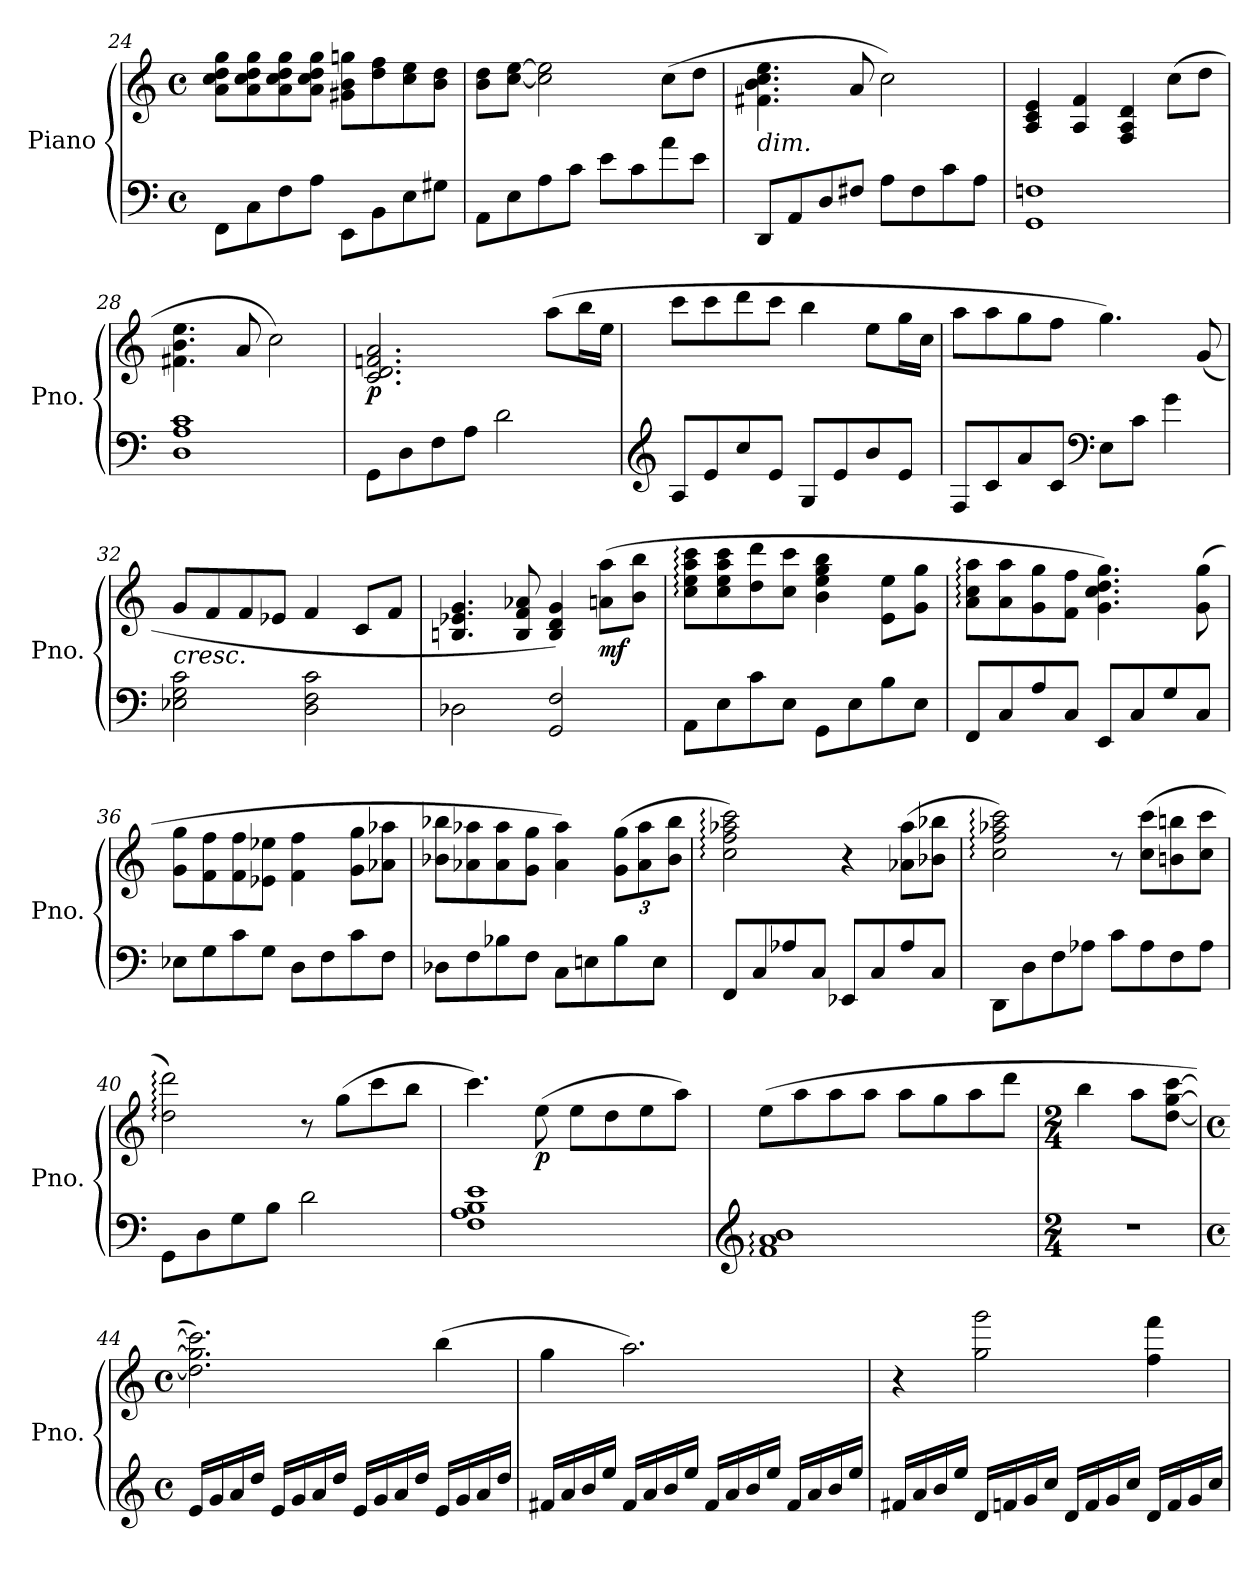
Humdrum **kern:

**kern	**kern	**dynam
*part1	*part1	*part1
*staff2	*staff1	*staff1/2
*I"Piano	*	*
*I'Pno.	*	*
*clefF4	*clefG2	*
*k[]	*k[]	*
*M4/4	*M4/4	*
*met(c)	*met(c)	*
=24	=24	=24
8FF\L	8a\ 8cc\ 8dd\ 8gg\L	.
8C\	8a\ 8cc\ 8dd\ 8gg\	.
8F\	8a\ 8cc\ 8dd\ 8gg\	.
8A\J	8a\ 8cc\ 8dd\ 8gg\J	.
8EE\L	8g#X\ 8b\ 8ggn\L	.
8BB\	8dd\ 8ff\	.
8E\	8cc\ 8ee\	.
8G#X\J	8b\ 8dd\J	.
!!LO:LB:g=z
=25	=25	=25
8AA\L	8b\ 8dd\L	.
8E\	[8cc\ [8ee\J	.
8A\	2cc\] 2ee\]	.
8c\J	.	.
8e\L	.	.
8c\	.	.
8a\	(>8cc\L	.
8e\J	8dd\J	.
=26	=26	=26
!	!LO:TX:b:i:t=dim.	!
8DD/L	4.f#X\ 4.b\ 4.cc\ 4.ee\	.
8AA/	.	.
8D/	.	.
8F#X/J	8a/	.
8A\L	2cc\)	.
8F#\	.	.
8c\	.	.
8A\J	.	.
=27	=27	=27
1GG 1Fn	4A/ 4c/ 4e/	.
.	4A/ 4f/	.
.	4F/ 4A/ 4d/	.
.	(>8cc\L	.
.	8dd\J	.
=28	=28	=28
1D 1A 1c	4.f#X\ 4.b\ 4.ee\	.
.	8a/	.
.	2cc\)	.
!!LO:LB:g=z
=29	=29	=29
!	!	!LO:DY:b
8GG\L	2.c/ 2.d/ 2.fn/ 2.a/	p
8D\	.	.
8F\	.	.
8A\J	.	.
2d\	.	.
.	(>8aa\L	.
.	16bb\L	.
.	16ee\JJ	.
=30	=30	=30
*clefG2	*	*
8A/L	8ccc\L	.
8e/	8ccc\	.
8cc/	8ddd\	.
8e/J	8ccc\J	.
8G/L	4bb\	.
8e/	.	.
8b/	8ee\L	.
8e/J	16gg\L	.
.	16cc\JJ	.
=31	=31	=31
8F/L	8aa\L	.
8c/	8aa\	.
8a/	8gg\	.
8c/J	8ff\J	.
*clefF4	*	*
8E\L	4.gg\)	.
8c\J	.	.
4g\	.	.
.	(>8g/	.
=32	=32	=32
!	!LO:TX:b:i:t=cresc.	!
2E-X\ 2G\ 2c\	8g/L	.
.	8f/	.
.	8f/	.
.	8e-X/J	.
2D\ 2F\ 2c\	4f/	.
.	8c/L	.
.	8f/J	.
!!LO:LB:g=z
=33	=33	=33
2D-X\	4.Bn/ 4.e-X/ 4.g/	.
.	8B/ 8f/ 8a-X/	.
2GG/ 2F/	4B/ 4d/ 4g/)	.
!	!	!LO:DY:b
.	(>8an\ 8aa\L	mf
.	8b\ 8bb\J	.
=34	=34	=34
8AA\L	8cc\: 8ee\: 8aa\: 8ccc\:L	.
8E\	8cc\ 8ee\ 8aa\ 8ccc\	.
8c\	8dd\ 8ddd\	.
8E\J	8cc\ 8ccc\J	.
8GG\L	4b\ 4ee\ 4gg\ 4bb\	.
8E\	.	.
8B\	8e\ 8ee\L	.
8E\J	8g\ 8gg\J	.
=35	=35	=35
8FF/L	8a\: 8cc\: 8aa\:L	.
8C/	8a\ 8aa\	.
8A/	8g\ 8gg\	.
8C/J	8f\ 8ff\J	.
8EE/L	4.g\ 4.cc\ 4.dd\ 4.gg\)	.
8C/	.	.
8G/	.	.
8C/J	(>8g\ 8gg\	.
=36	=36	=36
8E-X\L	8g\ 8gg\L	.
8G\	8f\ 8ff\	.
8c\	8f\ 8ff\	.
8G\J	8e-X\ 8ee-X\J	.
8D\L	4f\ 4ff\	.
8F\	.	.
8c\	8g\ 8gg\L	.
8F\J	8a-X\ 8aa-X\J	.
!!LO:LB:g=z
=37	=37	=37
8D-X\L	8b-X\ 8bb-X\L	.
8F\	8a-X\ 8aa-X\	.
8B-X\	8a-\ 8aa-\	.
8F\J	8g\ 8gg\J	.
8C\L	4a-\ 4aa-\)	.
8En\	.	.
*	*Xbrackettup	*
8B-\	(>12g\ 12gg\L	.
.	12a-\ 12aa-\	.
8E\J	.	.
.	12b-\ 12bb-\J	.
=38	=38	=38
8FF/L	2cc\: 2ff\: 2aa-X\: 2ccc\:)	.
8C/	.	.
8A-X/	.	.
8C/J	.	.
8EE-X/L	4r	.
8C/	.	.
8A-/	(>8a-X\ 8aa-\L	.
8C/J	8b-X\ 8bb-X\J	.
=39	=39	=39
8DD\L	2cc\: 2ff\: 2aa-X\: 2ccc\:)	.
8D\	.	.
8F\	.	.
8A-X\J	.	.
8c\L	8r	.
8A-\	(>8cc\ 8ccc\L	.
8F\	8bn\ 8bbn\	.
8A-\J	8cc\ 8ccc\J	.
!!LO:PB:g=z
=40	=40	=40
8GG\L	2dd\: 2ddd\:)	.
8D\	.	.
8G\	.	.
8B\J	.	.
2d\	8r	.
.	(>8gg\L	.
.	8ccc\	.
.	8bb\J	.
=41	=41	=41
1F 1A 1B 1e	4.ccc\)	.
!	!	!LO:DY:b
.	(>8ee\	p
.	8ee\L	.
.	8dd\	.
.	8ee\	.
.	8aa\J)	.
=42	=42	=42
*clefG2	*	*
1f: 1a: 1b:	(>8ee\L	.
.	8aa\	.
.	8aa\	.
.	8aa\J	.
.	8aa\L	.
.	8gg\	.
.	8aa\	.
.	8ddd\J	.
=43	=43	=43
*M2/4	*M2/4	*
2r	4bb\	.
.	8aa\L	.
.	[8dd\ [8gg\ [8ccc\J	.
!!LO:LB:g=z
=44	=44	=44
*M4/4	*M4/4	*
*met(c)	*met(c)	*
16e/LL	2.dd\] 2.gg\] 2.ccc\])	.
16g/	.	.
16a/	.	.
16dd/JJ	.	.
16e/LL	.	.
16g/	.	.
16a/	.	.
16dd/JJ	.	.
16e/LL	.	.
16g/	.	.
16a/	.	.
16dd/JJ	.	.
16e/LL	(>4bb\	.
16g/	.	.
16a/	.	.
16dd/JJ	.	.
=45	=45	=45
16f#X/LL	4gg\	.
16a/	.	.
16b/	.	.
16ee/JJ	.	.
16f#/LL	2.aa\)	.
16a/	.	.
16b/	.	.
16ee/JJ	.	.
16f#/LL	.	.
16a/	.	.
16b/	.	.
16ee/JJ	.	.
16f#/LL	.	.
16a/	.	.
16b/	.	.
16ee/JJ	.	.
=46	=46	=46
16f#X/LL	4r	.
16a/	.	.
16b/	.	.
16ee/JJ	.	.
16d/LL	2gg\ 2ggg\	.
16fn/	.	.
16g/	.	.
16cc/JJ	.	.
16d/LL	.	.
16f/	.	.
16g/	.	.
16cc/JJ	.	.
16d/LL	4ff\ 4fff\	.
16f/	.	.
16g/	.	.
16cc/JJ	.	.
=	=	=
*-	*-	*-
